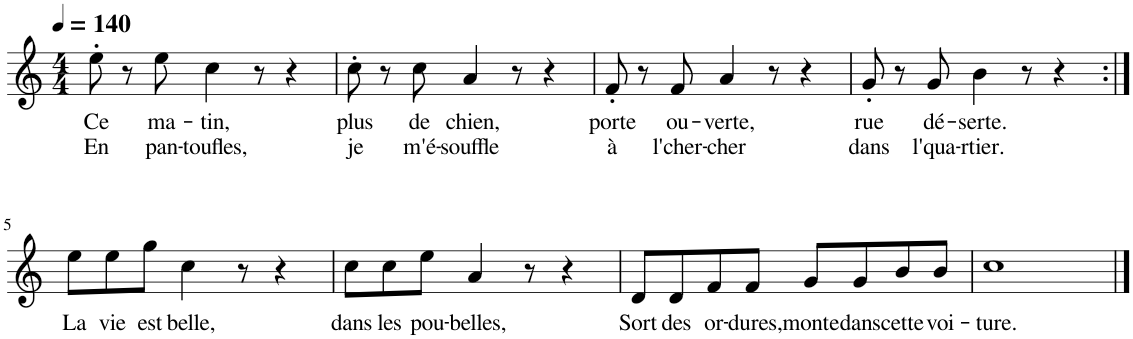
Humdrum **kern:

**kern	**text	**text
*part1	*part1	*part1
*staff1	*staff1	*staff1
*I"Voix	*	*
*I'Vx.	*	*
*clefG2	*	*
*k[]	*	*
*M4/4	*	*
*MM140	*	*
=1	=1	=1
!	!LO:LY:b	!LO:LY:b
8ee'\	Ce	En
8r	.	.
!	!LO:LY:b	!LO:LY:b
8ee\	ma-	pan-
!	!LO:LY:b	!LO:LY:b
4cc\	-tin,	-toufles,
8r	.	.
4r	.	.
=2	=2	=2
!	!LO:LY:b	!LO:LY:b
8cc'\	plus	je
8r	.	.
!	!LO:LY:b	!LO:LY:b
8cc\	de	m'é-
!	!LO:LY:b	!LO:LY:b
4a/	chien,	-souffle
8r	.	.
4r	.	.
=3	=3	=3
!	!LO:LY:b	!LO:LY:b
8f'/	porte	à
8r	.	.
!	!LO:LY:b	!LO:LY:b
8f/	ou-	l'cher-
!	!LO:LY:b	!LO:LY:b
4a/	-verte,	-cher
8r	.	.
4r	.	.
=4	=4	=4
!	!LO:LY:b	!LO:LY:b
8g'/	rue	dans
8r	.	.
!	!LO:LY:b	!LO:LY:b
8g/	dé-	l'qua-
!	!LO:LY:b	!LO:LY:b
4b\	-serte.	-rtier.
8r	.	.
4r	.	.
!!LO:LB:g=z
=5:|!	=5:|!	=5:|!
!	!LO:LY:b	!
8ee\L	La	.
!	!LO:LY:b	!
8ee\	vie	.
!	!LO:LY:b	!
8gg\J	est	.
!	!LO:LY:b	!
4cc\	belle,	.
8r	.	.
4r	.	.
=6	=6	=6
!	!LO:LY:b	!
8cc\L	dans	.
!	!LO:LY:b	!
8cc\	les	.
!	!LO:LY:b	!
8ee\J	pou-	.
!	!LO:LY:b	!
4a/	-belles,	.
8r	.	.
4r	.	.
=7	=7	=7
!	!LO:LY:b	!
8d/L	Sort	.
!	!LO:LY:b	!
8d/	des	.
!	!LO:LY:b	!
8f/	or-	.
!	!LO:LY:b	!
8f/J	-dures,	.
!	!LO:LY:b	!
8g/L	monte	.
!	!LO:LY:b	!
8g/	dans	.
!	!LO:LY:b	!
8b/	cette	.
!	!LO:LY:b	!
8b/J	voi-	.
=8	=8	=8
!	!LO:LY:b	!
1cc	-ture.	.
==	==	==
*-	*-	*-
